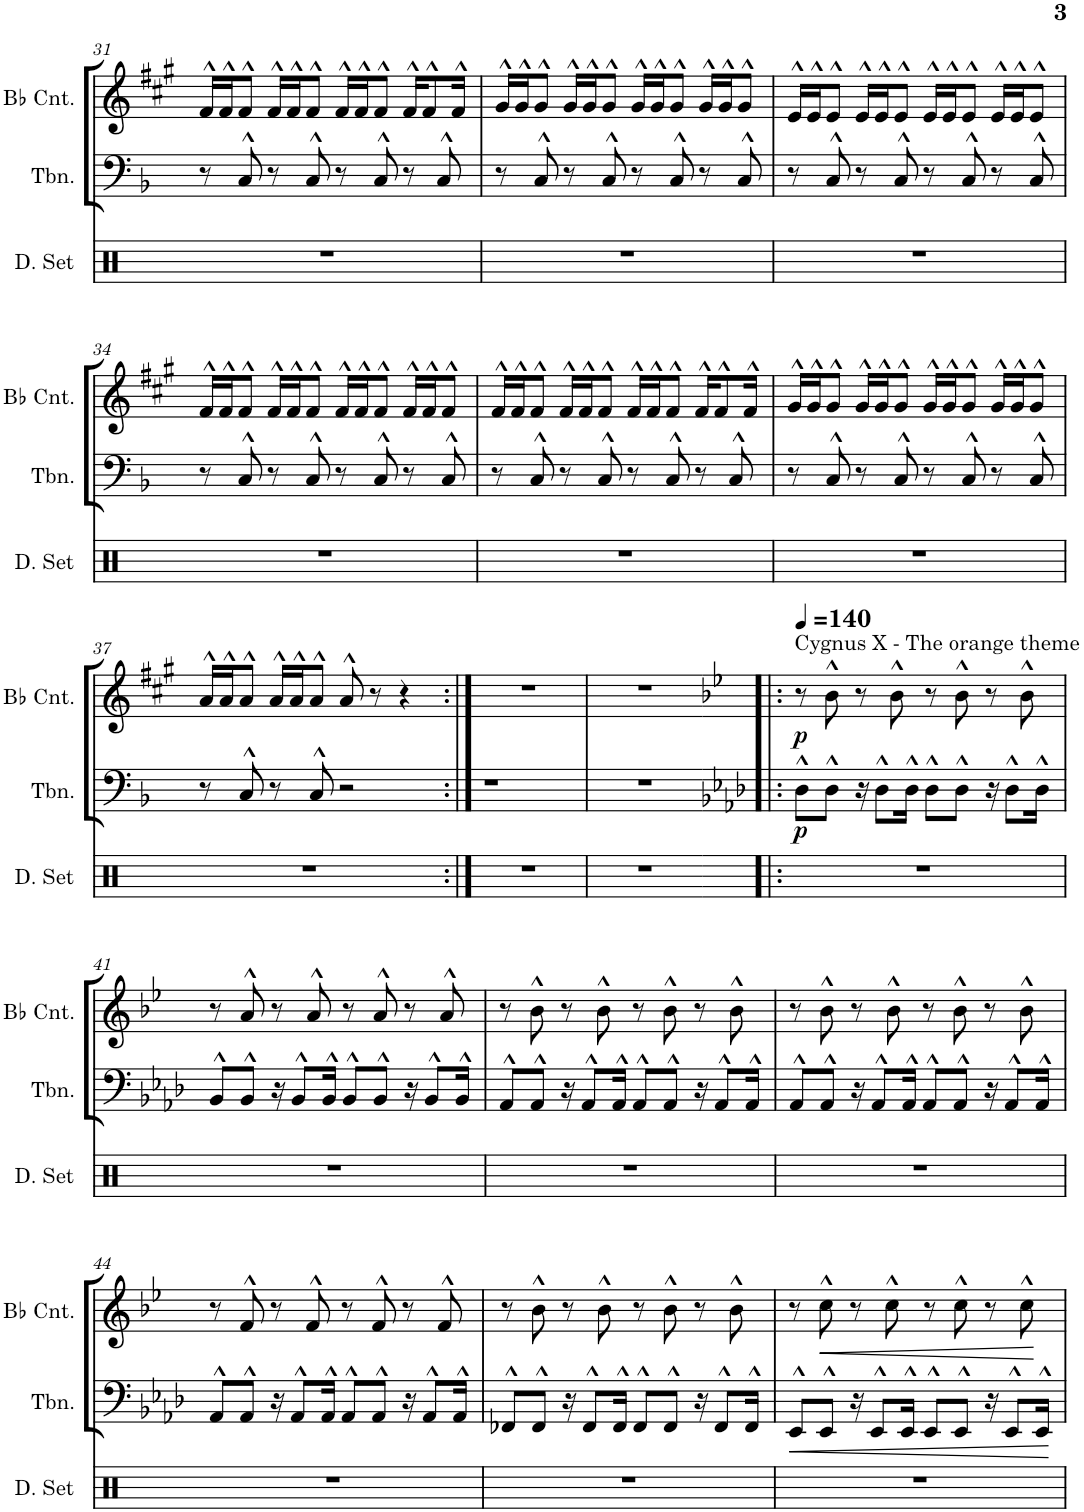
**kern	**kern	**dynam	**kern	**dynam
*part3	*part2	*part2	*part1	*part1
*staff3	*staff2	*staff2	*staff1	*staff1
*I"Drumset	*I"Trombone	*	*I"Bb Cornet	*
*I'D. Set	*I'Tbn.	*	*I'Bb Cnt.	*
!!LO:PB:g=z
*clefX	*clefF4	*	*clefG2	*
*	*	*	*Trd1c2	*
*k[]	*k[b-]	*	*k[f#c#g#]	*
*M4/4	*M4/4	*	*M4/4	*
=31	=31	=31	=31	=31
1r	8r	.	16f#^^/LL	.
.	.	.	16f#^^/J	.
.	8C^^/	.	8f#^^/J	.
.	8r	.	16f#^^/LL	.
.	.	.	16f#^^/J	.
.	8C^^/	.	8f#^^/J	.
.	8r	.	16f#^^/LL	.
.	.	.	16f#^^/J	.
.	8C^^/	.	8f#^^/J	.
.	8r	.	16f#^^/KL	.
.	.	.	8f#^^/	.
.	8C^^/	.	.	.
.	.	.	16f#^^/Jk	.
=32	=32	=32	=32	=32
1r	8r	.	16g#^^/LL	.
.	.	.	16g#^^/J	.
.	8C^^/	.	8g#^^/J	.
.	8r	.	16g#^^/LL	.
.	.	.	16g#^^/J	.
.	8C^^/	.	8g#^^/J	.
.	8r	.	16g#^^/LL	.
.	.	.	16g#^^/J	.
.	8C^^/	.	8g#^^/J	.
.	8r	.	16g#^^/LL	.
.	.	.	16g#^^/J	.
.	8C^^/	.	8g#^^/J	.
=33	=33	=33	=33	=33
1r	8r	.	16e^^/LL	.
.	.	.	16e^^/J	.
.	8C^^/	.	8e^^/J	.
.	8r	.	16e^^/LL	.
.	.	.	16e^^/J	.
.	8C^^/	.	8e^^/J	.
.	8r	.	16e^^/LL	.
.	.	.	16e^^/J	.
.	8C^^/	.	8e^^/J	.
.	8r	.	16e^^/LL	.
.	.	.	16e^^/J	.
.	8C^^/	.	8e^^/J	.
!!LO:LB:g=z
=34	=34	=34	=34	=34
1r	8r	.	16f#^^/LL	.
.	.	.	16f#^^/J	.
.	8C^^/	.	8f#^^/J	.
.	8r	.	16f#^^/LL	.
.	.	.	16f#^^/J	.
.	8C^^/	.	8f#^^/J	.
.	8r	.	16f#^^/LL	.
.	.	.	16f#^^/J	.
.	8C^^/	.	8f#^^/J	.
.	8r	.	16f#^^/LL	.
.	.	.	16f#^^/J	.
.	8C^^/	.	8f#^^/J	.
=35	=35	=35	=35	=35
1r	8r	.	16f#^^/LL	.
.	.	.	16f#^^/J	.
.	8C^^/	.	8f#^^/J	.
.	8r	.	16f#^^/LL	.
.	.	.	16f#^^/J	.
.	8C^^/	.	8f#^^/J	.
.	8r	.	16f#^^/LL	.
.	.	.	16f#^^/J	.
.	8C^^/	.	8f#^^/J	.
.	8r	.	16f#^^/KL	.
.	.	.	8f#^^/	.
.	8C^^/	.	.	.
.	.	.	16f#^^/Jk	.
=36	=36	=36	=36	=36
1r	8r	.	16g#^^/LL	.
.	.	.	16g#^^/J	.
.	8C^^/	.	8g#^^/J	.
.	8r	.	16g#^^/LL	.
.	.	.	16g#^^/J	.
.	8C^^/	.	8g#^^/J	.
.	8r	.	16g#^^/LL	.
.	.	.	16g#^^/J	.
.	8C^^/	.	8g#^^/J	.
.	8r	.	16g#^^/LL	.
.	.	.	16g#^^/J	.
.	8C^^/	.	8g#^^/J	.
!!LO:LB:g=z
=37	=37	=37	=37	=37
1r	8r	.	16a^^/LL	.
.	.	.	16a^^/J	.
.	8C^^/	.	8a^^/J	.
.	8r	.	16a^^/LL	.
.	.	.	16a^^/J	.
.	8C^^/	.	8a^^/J	.
.	2r	.	8a^^/	.
.	.	.	8r	.
.	.	.	4r	.
=38:|!	=38:|!	=38:|!	=38:|!	=38:|!
1r	1r	.	1r	.
=39	=39	=39	=39	=39
1r	1r	.	1r	.
=40!|:	=40!|:	=40!|:	=40!|:	=40!|:
*	*k[b-e-a-d-]	*	*k[b-e-]	*
*	*	*	*MM140	*
!	!	!	!LO:TX:a:t=Cygnus X - The orange theme	!
!	!	!LO:DY:b	!	!LO:DY:b
1r	8D-^^\L	p	8r	p
.	8D-^^\J	.	8b-^^\	.
.	16r	.	8r	.
.	8D-^^\L	.	.	.
.	.	.	8b-^^\	.
.	16D-^^\Jk	.	.	.
.	8D-^^\L	.	8r	.
.	8D-^^\J	.	8b-^^\	.
.	16r	.	8r	.
.	8D-^^\L	.	.	.
.	.	.	8b-^^\	.
.	16D-^^\Jk	.	.	.
!!LO:LB:g=z
=41	=41	=41	=41	=41
1r	8BB-^^/L	.	8r	.
.	8BB-^^/J	.	8a^^/	.
.	16r	.	8r	.
.	8BB-^^/L	.	.	.
.	.	.	8a^^/	.
.	16BB-^^/Jk	.	.	.
.	8BB-^^/L	.	8r	.
.	8BB-^^/J	.	8a^^/	.
.	16r	.	8r	.
.	8BB-^^/L	.	.	.
.	.	.	8a^^/	.
.	16BB-^^/Jk	.	.	.
=42	=42	=42	=42	=42
1r	8AA-^^/L	.	8r	.
.	8AA-^^/J	.	8b-^^\	.
.	16r	.	8r	.
.	8AA-^^/L	.	.	.
.	.	.	8b-^^\	.
.	16AA-^^/Jk	.	.	.
.	8AA-^^/L	.	8r	.
.	8AA-^^/J	.	8b-^^\	.
.	16r	.	8r	.
.	8AA-^^/L	.	.	.
.	.	.	8b-^^\	.
.	16AA-^^/Jk	.	.	.
=43	=43	=43	=43	=43
1r	8AA-^^/L	.	8r	.
.	8AA-^^/J	.	8b-^^\	.
.	16r	.	8r	.
.	8AA-^^/L	.	.	.
.	.	.	8b-^^\	.
.	16AA-^^/Jk	.	.	.
.	8AA-^^/L	.	8r	.
.	8AA-^^/J	.	8b-^^\	.
.	16r	.	8r	.
.	8AA-^^/L	.	.	.
.	.	.	8b-^^\	.
.	16AA-^^/Jk	.	.	.
!!LO:LB:g=z
=44	=44	=44	=44	=44
1r	8AA-^^/L	.	8r	.
.	8AA-^^/J	.	8f^^/	.
.	16r	.	8r	.
.	8AA-^^/L	.	.	.
.	.	.	8f^^/	.
.	16AA-^^/Jk	.	.	.
.	8AA-^^/L	.	8r	.
.	8AA-^^/J	.	8f^^/	.
.	16r	.	8r	.
.	8AA-^^/L	.	.	.
.	.	.	8f^^/	.
.	16AA-^^/Jk	.	.	.
=45	=45	=45	=45	=45
1r	8FF-X^^/L	.	8r	.
.	8FF-^^/J	.	8b-^^\	.
.	16r	.	8r	.
.	8FF-^^/L	.	.	.
.	.	.	8b-^^\	.
.	16FF-^^/Jk	.	.	.
.	8FF-^^/L	.	8r	.
.	8FF-^^/J	.	8b-^^\	.
.	16r	.	8r	.
.	8FF-^^/L	.	.	.
.	.	.	8b-^^\	.
.	16FF-^^/Jk	.	.	.
=46	=46	=46	=46	=46
1r	8EE-^^/L	.	8r	.
.	8EE-^^/J	.	8cc^^\	.
.	16r	.	8r	.
.	8EE-^^/L	.	.	.
.	.	.	8cc^^\	.
.	16EE-^^/Jk	.	.	.
.	8EE-^^/L	.	8r	.
.	8EE-^^/J	.	8cc^^\	.
.	16r	.	8r	.
.	8EE-^^/L	.	.	.
.	.	.	8cc^^\	.
.	16EE-^^/Jk	.	.	.
=	=	=	=	=
*-	*-	*-	*-	*-
